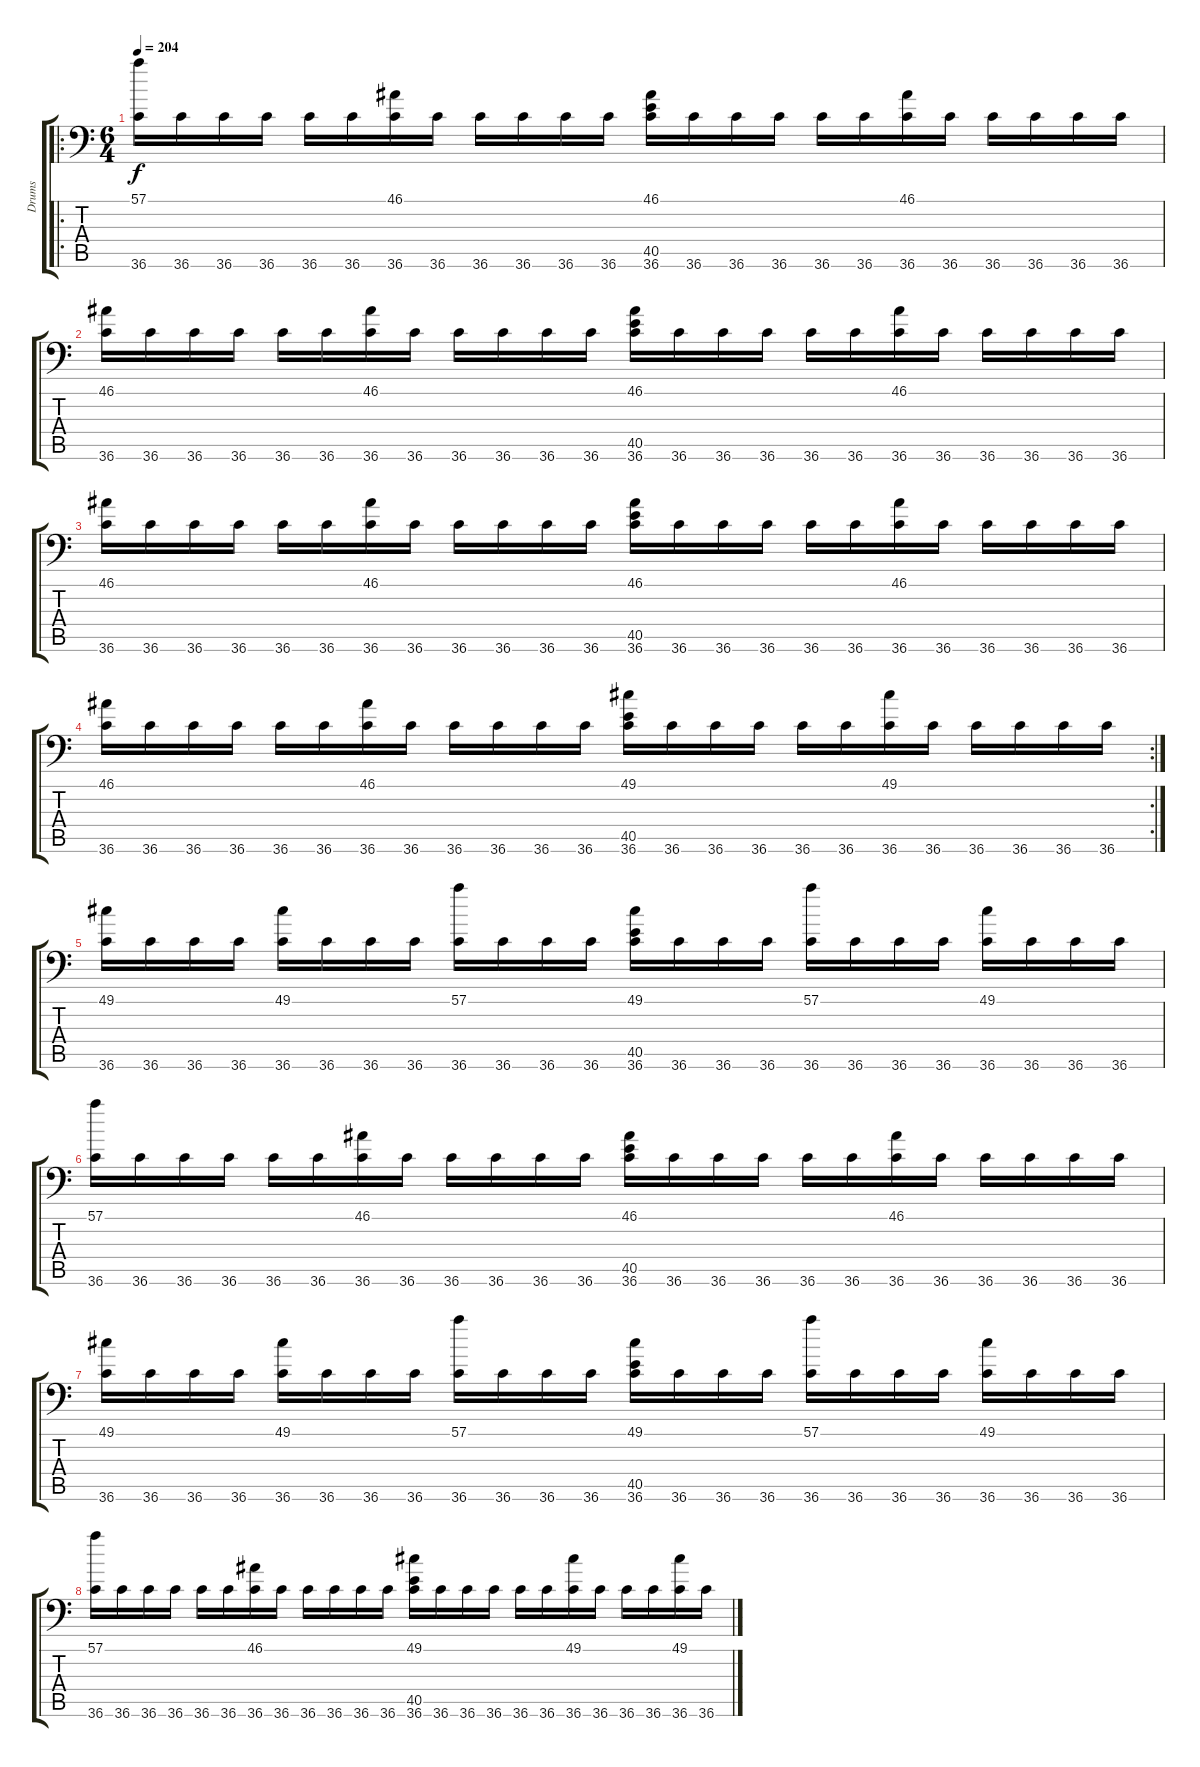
\track ("Drums" "Drums") {instrument acousticgrandpiano}
\staff {score tabs}
\tuning (C-1 C-1 C-1 C-1 C-1 C-1) {hide}
\ro
\ts (6 4)
\tempo 204
\clef f4
\ks c
(57.1 36.6).16{dy f} 36.6.16 36.6.16 36.6.16 36.6.16 36.6.16 (46.1 36.6).16 36.6.16 36.6.16 36.6.16 36.6.16 36.6.16 (46.1 40.5 36.6).16 36.6.16 36.6.16 36.6.16 36.6.16 36.6.16 (46.1 36.6).16 36.6.16 36.6.16 36.6.16 36.6.16 36.6.16 |
(46.1 36.6).16 36.6.16 36.6.16 36.6.16 36.6.16 36.6.16 (46.1 36.6).16 36.6.16 36.6.16 36.6.16 36.6.16 36.6.16 (46.1 40.5 36.6).16 36.6.16 36.6.16 36.6.16 36.6.16 36.6.16 (46.1 36.6).16 36.6.16 36.6.16 36.6.16 36.6.16 36.6.16 |
(46.1 36.6).16 36.6.16 36.6.16 36.6.16 36.6.16 36.6.16 (46.1 36.6).16 36.6.16 36.6.16 36.6.16 36.6.16 36.6.16 (46.1 40.5 36.6).16 36.6.16 36.6.16 36.6.16 36.6.16 36.6.16 (46.1 36.6).16 36.6.16 36.6.16 36.6.16 36.6.16 36.6.16 |
\rc 2
(46.1 36.6).16 36.6.16 36.6.16 36.6.16 36.6.16 36.6.16 (46.1 36.6).16 36.6.16 36.6.16 36.6.16 36.6.16 36.6.16 (49.1 40.5 36.6).16 36.6.16 36.6.16 36.6.16 36.6.16 36.6.16 (49.1 36.6).16 36.6.16 36.6.16 36.6.16 36.6.16 36.6.16 |
(49.1 36.6).16 36.6.16 36.6.16 36.6.16 (49.1 36.6).16 36.6.16 36.6.16 36.6.16 (57.1 36.6).16 36.6.16 36.6.16 36.6.16 (49.1 40.5 36.6).16 36.6.16 36.6.16 36.6.16 (57.1 36.6).16 36.6.16 36.6.16 36.6.16 (49.1 36.6).16 36.6.16 36.6.16 36.6.16 |
(57.1 36.6).16 36.6.16 36.6.16 36.6.16 36.6.16 36.6.16 (46.1 36.6).16 36.6.16 36.6.16 36.6.16 36.6.16 36.6.16 (46.1 40.5 36.6).16 36.6.16 36.6.16 36.6.16 36.6.16 36.6.16 (46.1 36.6).16 36.6.16 36.6.16 36.6.16 36.6.16 36.6.16 |
(49.1 36.6).16 36.6.16 36.6.16 36.6.16 (49.1 36.6).16 36.6.16 36.6.16 36.6.16 (57.1 36.6).16 36.6.16 36.6.16 36.6.16 (49.1 40.5 36.6).16 36.6.16 36.6.16 36.6.16 (57.1 36.6).16 36.6.16 36.6.16 36.6.16 (49.1 36.6).16 36.6.16 36.6.16 36.6.16 |
(57.1 36.6).16 36.6.16 36.6.16 36.6.16 36.6.16 36.6.16 (46.1 36.6).16 36.6.16 36.6.16 36.6.16 36.6.16 36.6.16 (49.1 40.5 36.6).16 36.6.16 36.6.16 36.6.16 36.6.16 36.6.16 (49.1 36.6).16 36.6.16 36.6.16 36.6.16 (49.1 36.6).16 36.6.16
